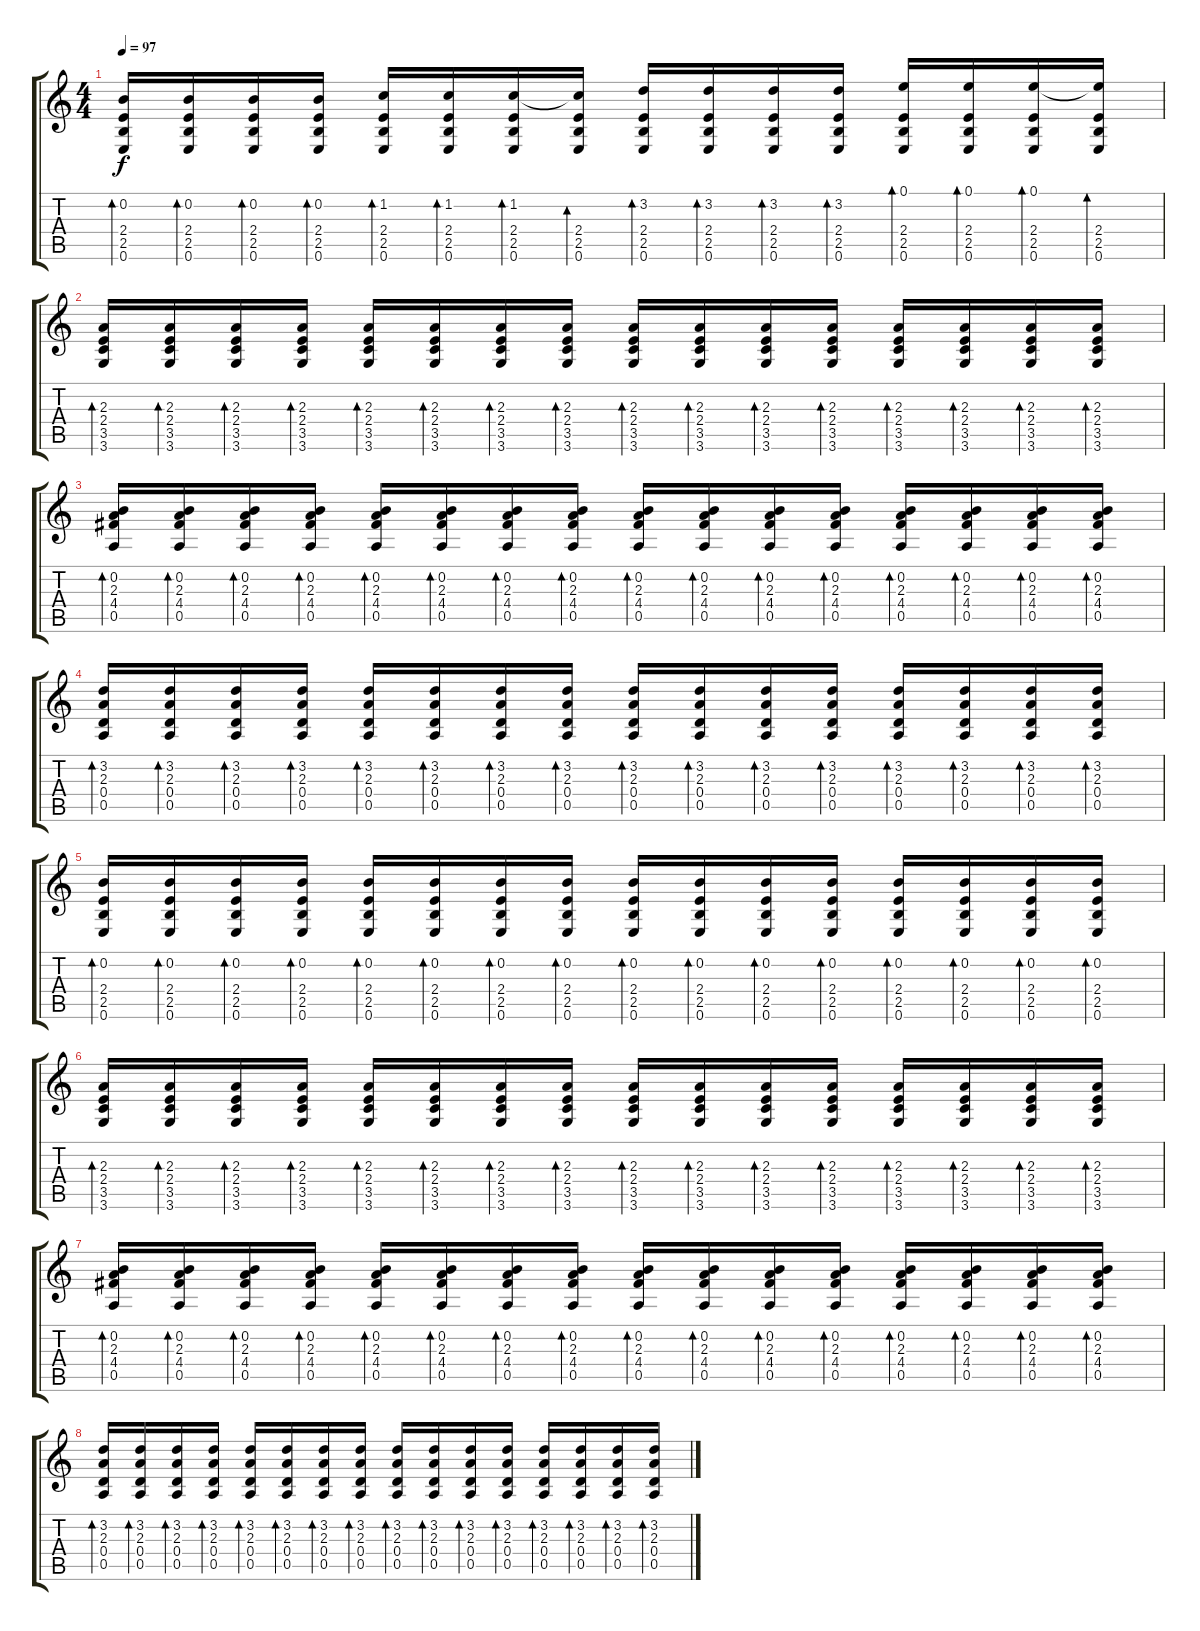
\track "" {instrument electricguitarclean}
\staff {score tabs}
\tuning (E4 B3 G3 D3 A2 E2) {hide}
\ts (4 4)
\tempo 97
\clef g2
\ks c
(0.2 2.4 2.5 0.6).16{bd 30 dy f} (0.2 2.4 2.5 0.6).16{bd 30} (0.2 2.4 2.5 0.6).16{bd 30} (0.2 2.4 2.5 0.6).16{bd 30} (1.2 2.4 2.5 0.6).16{bd 30} (1.2 2.4 2.5 0.6).16{bd 30} (1.2 2.4 2.5 0.6).16{bd 30} (1.2{t} 2.4 2.5 0.6).16{bd 30} (3.2 2.4 2.5 0.6).16{bd 30} (3.2 2.4 2.5 0.6).16{bd 30} (3.2 2.4 2.5 0.6).16{bd 30} (3.2 2.4 2.5 0.6).16{bd 30} (0.1 2.4 2.5 0.6).16{bd 30} (0.1 2.4 2.5 0.6).16{bd 30} (0.1 2.4 2.5 0.6).16{bd 30} (0.1{t} 2.4 2.5 0.6).16{bd 30} |
\section ("" "")
(2.3 2.4 3.5 3.6).16{bd 30} (2.3 2.4 3.5 3.6).16{bd 30} (2.3 2.4 3.5 3.6).16{bd 30} (2.3 2.4 3.5 3.6).16{bd 30} (2.3 2.4 3.5 3.6).16{bd 30} (2.3 2.4 3.5 3.6).16{bd 30} (2.3 2.4 3.5 3.6).16{bd 30} (2.3 2.4 3.5 3.6).16{bd 30} (2.3 2.4 3.5 3.6).16{bd 30} (2.3 2.4 3.5 3.6).16{bd 30} (2.3 2.4 3.5 3.6).16{bd 30} (2.3 2.4 3.5 3.6).16{bd 30} (2.3 2.4 3.5 3.6).16{bd 30} (2.3 2.4 3.5 3.6).16{bd 30} (2.3 2.4 3.5 3.6).16{bd 30} (2.3 2.4 3.5 3.6).16{bd 30} |
(0.2 2.3 4.4 0.5).16{bd 30} (0.2 2.3 4.4 0.5).16{bd 30} (0.2 2.3 4.4 0.5).16{bd 30} (0.2 2.3 4.4 0.5).16{bd 30} (0.2 2.3 4.4 0.5).16{bd 30} (0.2 2.3 4.4 0.5).16{bd 30} (0.2 2.3 4.4 0.5).16{bd 30} (0.2 2.3 4.4 0.5).16{bd 30} (0.2 2.3 4.4 0.5).16{bd 30} (0.2 2.3 4.4 0.5).16{bd 30} (0.2 2.3 4.4 0.5).16{bd 30} (0.2 2.3 4.4 0.5).16{bd 30} (0.2 2.3 4.4 0.5).16{bd 30} (0.2 2.3 4.4 0.5).16{bd 30} (0.2 2.3 4.4 0.5).16{bd 30} (0.2 2.3 4.4 0.5).16{bd 30} |
(3.2 2.3 0.4 0.5).16{bd 30} (3.2 2.3 0.4 0.5).16{bd 30} (3.2 2.3 0.4 0.5).16{bd 30} (3.2 2.3 0.4 0.5).16{bd 30} (3.2 2.3 0.4 0.5).16{bd 30} (3.2 2.3 0.4 0.5).16{bd 30} (3.2 2.3 0.4 0.5).16{bd 30} (3.2 2.3 0.4 0.5).16{bd 30} (3.2 2.3 0.4 0.5).16{bd 30} (3.2 2.3 0.4 0.5).16{bd 30} (3.2 2.3 0.4 0.5).16{bd 30} (3.2 2.3 0.4 0.5).16{bd 30} (3.2 2.3 0.4 0.5).16{bd 30} (3.2 2.3 0.4 0.5).16{bd 30} (3.2 2.3 0.4 0.5).16{bd 30} (3.2 2.3 0.4 0.5).16{bd 30} |
(0.2 2.4 2.5 0.6).16{bd 30} (0.2 2.4 2.5 0.6).16{bd 30} (0.2 2.4 2.5 0.6).16{bd 30} (0.2 2.4 2.5 0.6).16{bd 30} (0.2 2.4 2.5 0.6).16{bd 30} (0.2 2.4 2.5 0.6).16{bd 30} (0.2 2.4 2.5 0.6).16{bd 30} (0.2 2.4 2.5 0.6).16{bd 30} (0.2 2.4 2.5 0.6).16{bd 30} (0.2 2.4 2.5 0.6).16{bd 30} (0.2 2.4 2.5 0.6).16{bd 30} (0.2 2.4 2.5 0.6).16{bd 30} (0.2 2.4 2.5 0.6).16{bd 30} (0.2 2.4 2.5 0.6).16{bd 30} (0.2 2.4 2.5 0.6).16{bd 30} (0.2 2.4 2.5 0.6).16{bd 30} |
\section ("" "")
(2.3 2.4 3.5 3.6).16{bd 30 volume 9} (2.3 2.4 3.5 3.6).16{bd 30} (2.3 2.4 3.5 3.6).16{bd 30} (2.3 2.4 3.5 3.6).16{bd 30} (2.3 2.4 3.5 3.6).16{bd 30} (2.3 2.4 3.5 3.6).16{bd 30} (2.3 2.4 3.5 3.6).16{bd 30} (2.3 2.4 3.5 3.6).16{bd 30} (2.3 2.4 3.5 3.6).16{bd 30} (2.3 2.4 3.5 3.6).16{bd 30} (2.3 2.4 3.5 3.6).16{bd 30} (2.3 2.4 3.5 3.6).16{bd 30} (2.3 2.4 3.5 3.6).16{bd 30} (2.3 2.4 3.5 3.6).16{bd 30} (2.3 2.4 3.5 3.6).16{bd 30} (2.3 2.4 3.5 3.6).16{bd 30} |
(0.2 2.3 4.4 0.5).16{bd 30} (0.2 2.3 4.4 0.5).16{bd 30} (0.2 2.3 4.4 0.5).16{bd 30} (0.2 2.3 4.4 0.5).16{bd 30} (0.2 2.3 4.4 0.5).16{bd 30} (0.2 2.3 4.4 0.5).16{bd 30} (0.2 2.3 4.4 0.5).16{bd 30} (0.2 2.3 4.4 0.5).16{bd 30} (0.2 2.3 4.4 0.5).16{bd 30} (0.2 2.3 4.4 0.5).16{bd 30} (0.2 2.3 4.4 0.5).16{bd 30} (0.2 2.3 4.4 0.5).16{bd 30} (0.2 2.3 4.4 0.5).16{bd 30} (0.2 2.3 4.4 0.5).16{bd 30} (0.2 2.3 4.4 0.5).16{bd 30} (0.2 2.3 4.4 0.5).16{bd 30} |
(3.2 2.3 0.4 0.5).16{bd 30} (3.2 2.3 0.4 0.5).16{bd 30} (3.2 2.3 0.4 0.5).16{bd 30} (3.2 2.3 0.4 0.5).16{bd 30} (3.2 2.3 0.4 0.5).16{bd 30} (3.2 2.3 0.4 0.5).16{bd 30} (3.2 2.3 0.4 0.5).16{bd 30} (3.2 2.3 0.4 0.5).16{bd 30} (3.2 2.3 0.4 0.5).16{bd 30} (3.2 2.3 0.4 0.5).16{bd 30} (3.2 2.3 0.4 0.5).16{bd 30} (3.2 2.3 0.4 0.5).16{bd 30} (3.2 2.3 0.4 0.5).16{bd 30} (3.2 2.3 0.4 0.5).16{bd 30} (3.2 2.3 0.4 0.5).16{bd 30} (3.2 2.3 0.4 0.5).16{bd 30}
